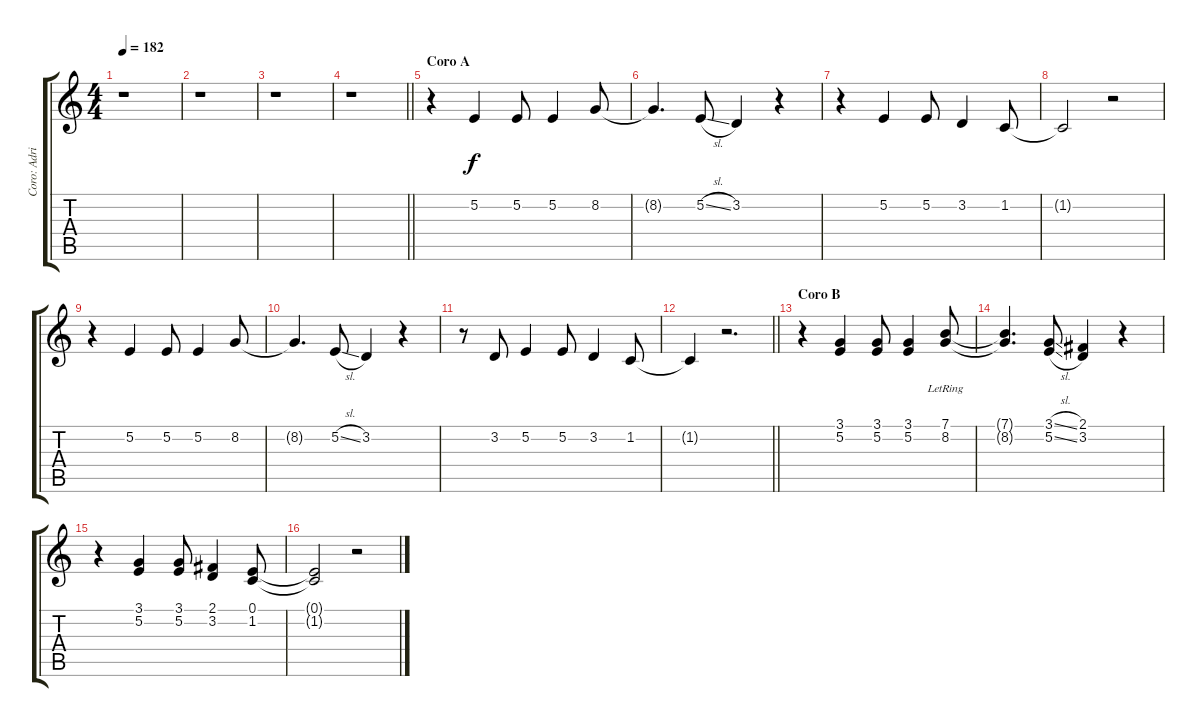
\track ("Coro: Adrian y Steve" "Coro: Adri") {instrument choiraahs}
\staff {score tabs}
\tuning (E4 B3 G3 D3 A2 E2) {hide}
\ts (4 4)
\tempo 182
\clef g2
\ks c
r.1{dy f} |
r.1 |
r.1 |
\barLineRight lightlight
r.1 |
\section ("" "Coro A")
r.4 5.2.4 5.2.8 5.2.4 8.2.8 |
8.2{t}.4{d} 5.2{sl}.8 3.2.4 r.4 |
r.4 5.2.4 5.2.8 3.2.4 1.2.8 |
1.2{t}.2 r.2 |
r.4 5.2.4 5.2.8 5.2.4 8.2.8 |
8.2{t}.4{d} 5.2{sl}.8 3.2.4 r.4 |
r.8 3.2.8 5.2.4 5.2.8 3.2.4 1.2.8 |
\barLineRight lightlight
1.2{t}.4 r.2{d} |
\section ("" "Coro B")
r.4 (3.1 5.2).4 (3.1 5.2).8 (3.1 5.2).4 (7.1{lr} 8.2{lr}).8 |
(7.1{t} 8.2{t}).4{d} (3.1{sl} 5.2{sl}).8 (2.1 3.2).4 r.4 |
r.4 (3.1 5.2).4 (3.1 5.2).8 (2.1 3.2).4 (0.1 1.2).8 |
(0.1{t} 1.2{t}).2 r.2
